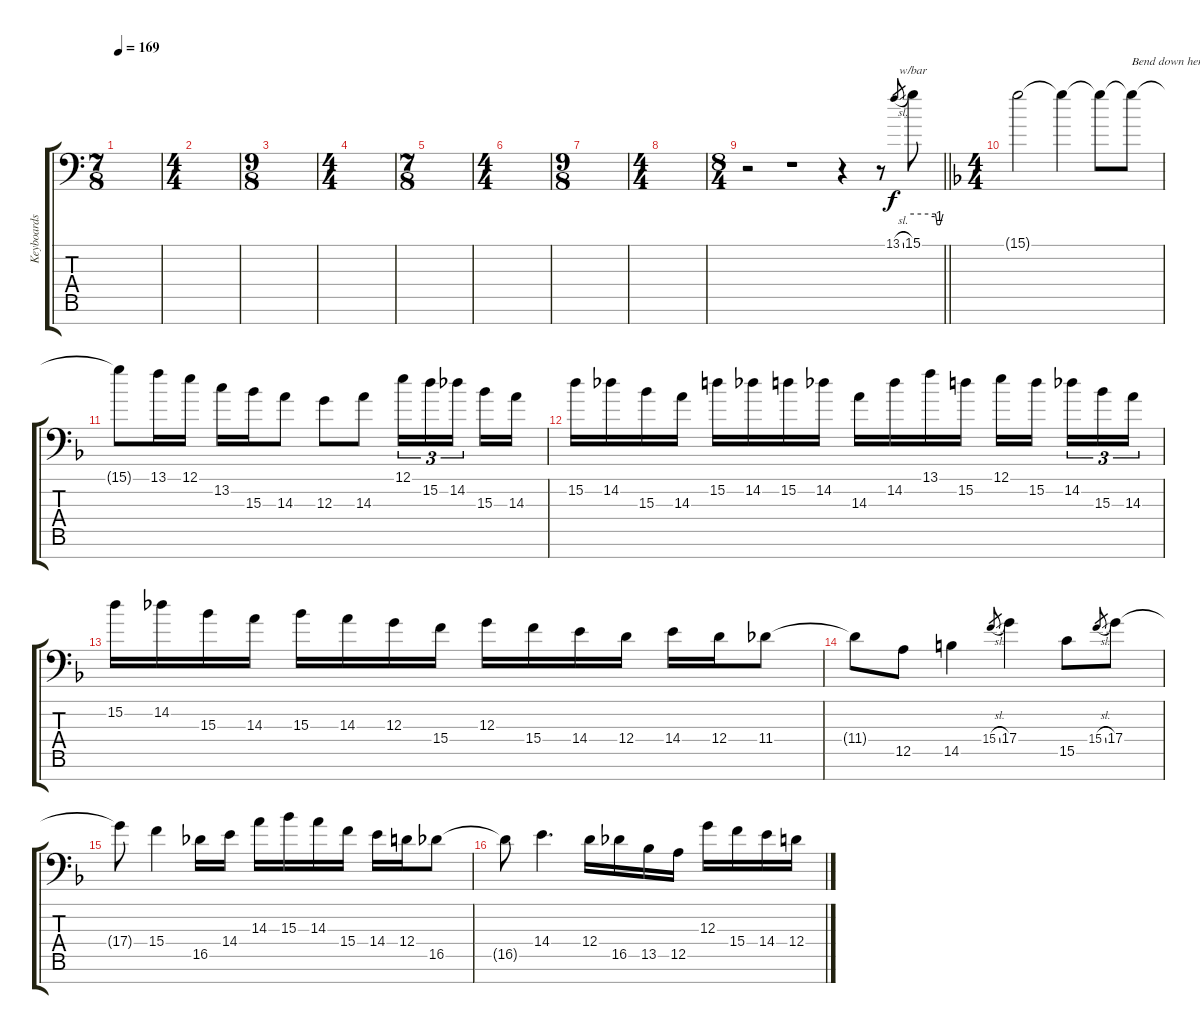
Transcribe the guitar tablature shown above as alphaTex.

\track ("Keyboards 1" "Keyboards ") {instrument rockorgan}
\staff {score tabs}
\tuning (E4 B3 G3 D3 A2 E2 A1) {hide}
\ts (7 8)
\tempo 169
\clef f4
\ks c
|
\ts (4 4)
|
\ts (9 8)
|
\ts (4 4)
|
\ts (7 8)
|
\ts (4 4)
|
\ts (9 8)
|
\ts (4 4)
|
\ts (8 4)
\barLineRight lightlight
r.2 r.1 r.4{volume 13 balance 8 instrument lead2sawtooth} r.8 13.1{sl}.8{gr} 15.1.8{tbe (custom default 0 0 45 0 48 -4 54 -4 60 0)} |
\ts (4 4)
\ks f
15.1{t}.2 15.1{t}.4 15.1{t}.8 15.1{t}.8{txt "Bend down here"} |
15.1{t}.8 13.1.16 12.1.16 13.2.16 15.3.16 14.3.8 12.3.8 14.3.8 12.1.16{tu (3 2)} 15.2.16{tu (3 2)} 14.2.16{tu (3 2) beam splitsecondary} 15.3.16 14.3.16 |
15.2.16 14.2.16 15.3.16 14.3.16 15.2.16 14.2.16 15.2.16 14.2.16 14.3.16 14.2.16 13.1.16 15.2.16 12.1.16 15.2.16{beam splitsecondary} 14.2.16{tu (3 2)} 15.3.16{tu (3 2)} 14.3.16{tu (3 2)} |
15.2.16 14.2.16 15.3.16 14.3.16 15.3.16 14.3.16 12.3.16 15.4.16 12.3.16 15.4.16 14.4.16 12.4.16 14.4.16 12.4.16 11.4.8 |
11.4{t}.8 12.5.8 14.5.4 15.4{sl}.8{gr} 17.4.4 15.5.8 15.4{sl}.8{gr} 17.4.8 |
17.4{t}.8 15.4.4 16.5.16 14.4.16 14.3.16 15.3.16 14.3.16 15.4.16 14.4.16 12.4.16 16.5.8 |
16.5{t}.8 14.4.4{d} 12.4.16 16.5.16 13.5.16 12.5.16 12.3.16 15.4.16 14.4.16 12.4.16
